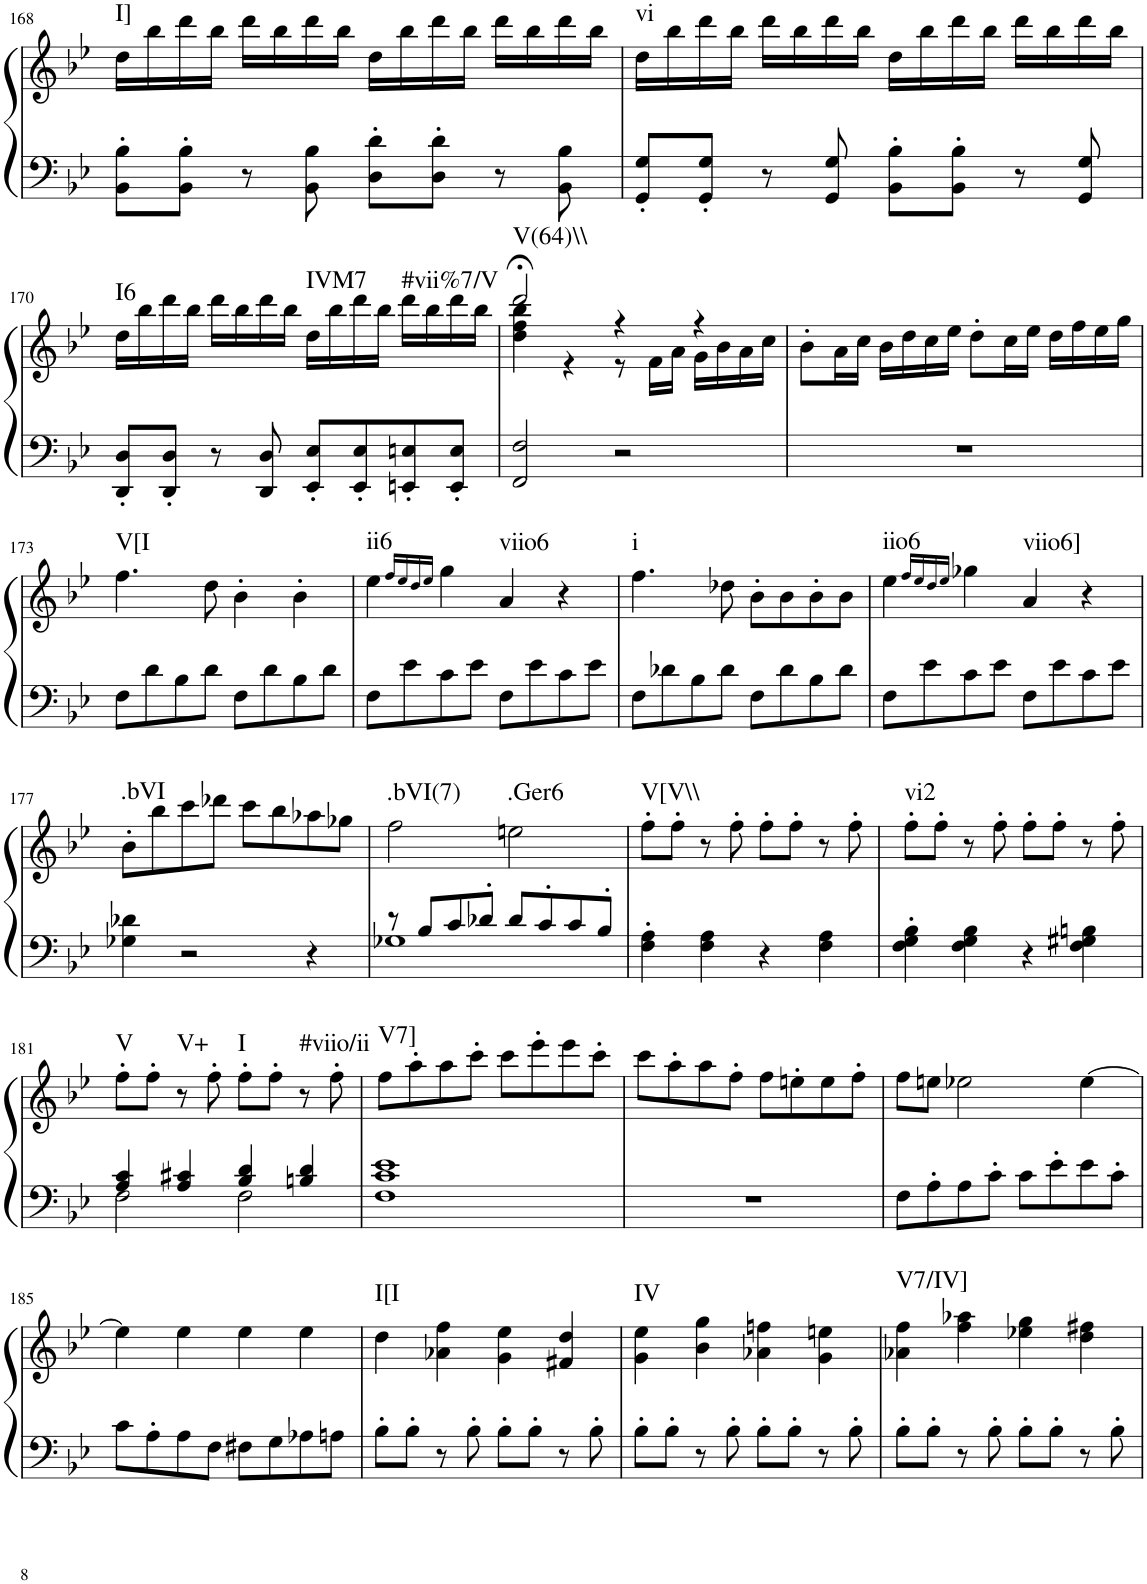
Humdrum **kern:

**kern	**kern	**harte
*part1	*part1	*part1
*staff2	*staff1	*
*I"Piano, Piano right	*	*
*I'Pno.	*	*
!!LO:PB:g=z
*clefF4	*clefG2	*
*k[b-e-]	*k[b-e-]	*
*M2/2	*M2/2	*
*met(c|)	*met(c|)	*
=168	=168	=168
!	!	!LO:H:kt=I]
8BB-\' 8B-\'L	16dd\LL	N
.	16bb-\	.
8BB-\' 8B-\'J	16ddd\	.
.	16bb-\JJ	.
8r	16ddd\LL	.
.	16bb-\	.
8BB-\ 8B-\	16ddd\	.
.	16bb-\JJ	.
8D\' 8d\'L	16dd\LL	.
.	16bb-\	.
8D\' 8d\'J	16ddd\	.
.	16bb-\JJ	.
8r	16ddd\LL	.
.	16bb-\	.
8BB-\ 8B-\	16ddd\	.
.	16bb-\JJ	.
=169	=169	=169
!	!	!LO:H:kt=vi
8GG/' 8G/'L	16dd\LL	N
.	16bb-\	.
8GG/' 8G/'J	16ddd\	.
.	16bb-\JJ	.
8r	16ddd\LL	.
.	16bb-\	.
8GG/ 8G/	16ddd\	.
.	16bb-\JJ	.
8BB-\' 8B-\'L	16dd\LL	.
.	16bb-\	.
8BB-\' 8B-\'J	16ddd\	.
.	16bb-\JJ	.
8r	16ddd\LL	.
.	16bb-\	.
8GG/ 8G/	16ddd\	.
.	16bb-\JJ	.
!!LO:LB:g=z
=170	=170	=170
!	!	!LO:H:kt=I6
8DD/' 8D/'L	16dd\LL	N
.	16bb-\	.
8DD/' 8D/'J	16ddd\	.
.	16bb-\JJ	.
8r	16ddd\LL	.
.	16bb-\	.
8DD/ 8D/	16ddd\	.
.	16bb-\JJ	.
!	!	!LO:H:kt=IVM7
8EE-/' 8E-/'L	16dd\LL	N
.	16bb-\	.
8EE-/' 8E-/'	16ddd\	.
.	16bb-\JJ	.
!	!	!LO:H:kt=#vii%7/V
8EEn/' 8En/'	16ddd\LL	N
.	16bb-\	.
8EE/' 8E/'J	16ddd\	.
.	16bb-\JJ	.
=171	=171	=171
*	*^	*
!	!	!	!LO:H:kt=V(64)\\
2FF/ 2F/	2ddd;</	4dd\ 4ff\ 4bb-\	N
.	.	4r	.
2r	4r	8r	.
.	.	16f\LL	.
.	.	16a\JJ	.
.	4r	16g\LL	.
.	.	16b-\	.
.	.	16a\	.
.	.	16cc\JJ	.
*	*v	*v	*
=172	=172	=172
1r	8b-'\L	.
.	16a\L	.
.	16cc\JJ	.
.	16b-\LL	.
.	16dd\	.
.	16cc\	.
.	16ee-\JJ	.
.	8dd'\L	.
.	16cc\L	.
.	16ee-\JJ	.
.	16dd\LL	.
.	16ff\	.
.	16ee-\	.
.	16gg\JJ	.
!!LO:LB:g=z
=173	=173	=173
!	!	!LO:H:kt=V[I
8F\L	4.ff\	N
8d\	.	.
8B-\	.	.
8d\J	8dd\	.
8F\L	4b-'\	.
8d\	.	.
8B-\	4b-'\	.
8d\J	.	.
=174	=174	=174
!	!	!LO:H:kt=ii6
8F\L	4ee-\	N
8e-\	.	.
.	16qff/LL	.
.	16qee-/	.
.	16qdd/	.
.	16qee-/JJ	.
8c\	4gg\	.
8e-\J	.	.
!	!	!LO:H:kt=viio6
8F\L	4a/	N
8e-\	.	.
8c\	4r	.
8e-\J	.	.
=175	=175	=175
!	!	!LO:H:kt=i
8F\L	4.ff\	N
8d-X\	.	.
8B-\	.	.
8d-\J	8dd-X\	.
8F\L	8b-'\L	.
8d-\	8b-\	.
8B-\	8b-'\	.
8d-\J	8b-\J	.
=176	=176	=176
!	!	!LO:H:kt=iio6
8F\L	4ee-\	N
8e-\	.	.
.	16qff/LL	.
.	16qee-/	.
.	16qdd/	.
.	16qee-/JJ	.
8c\	4gg-X\	.
8e-\J	.	.
!	!	!LO:H:kt=viio6]
8F\L	4a/	N
8e-\	.	.
8c\	4r	.
8e-\J	.	.
!!LO:LB:g=z
=177	=177	=177
!	!	!LO:H:kt=.bVI
4G-X\ 4d-X\	8b-'\L	N
.	8bb-\	.
2r	8ccc\	.
.	8ddd-X\J	.
.	8ccc\L	.
.	8bb-\	.
4r	8aa-X\	.
.	8gg-X\J	.
=178	=178	=178
*^	*	*
!	!	!	!LO:H:kt=.bVI(7)
8r	1G-X	2ff\	N
8B-/L	.	.	.
8c/	.	.	.
8d-X'/J	.	.	.
!	!	!	!LO:H:kt=.Ger6
8d-/L	.	2een\	N
8c'/	.	.	.
8c/	.	.	.
8B-'/J	.	.	.
*v	*v	*	*
=179	=179	=179
!	!	!LO:H:kt=V[V\\
4F\' 4A\'	8ff'\L	N
.	8ff'\J	.
4F\ 4A\	8r	.
.	8ff'\	.
4r	8ff'\L	.
.	8ff'\J	.
4F\ 4A\	8r	.
.	8ff'\	.
=180	=180	=180
!	!	!LO:H:kt=vi2
4F\' 4G\' 4B-\'	8ff'\L	N
.	8ff'\J	.
4F\ 4G\ 4B-\	8r	.
.	8ff'\	.
4r	8ff'\L	.
.	8ff'\J	.
4F\ 4G#X\ 4Bn\	8r	.
.	8ff'\	.
!!LO:LB:g=z
=181	=181	=181
*^	*	*
!	!	!	!LO:H:kt=V
4A/ 4c/	2F\	8ff'\L	N
.	.	8ff'\J	.
!	!	!	!LO:H:kt=V+
4A/ 4c#X/	.	8r	N
.	.	8ff'\	.
!	!	!	!LO:H:kt=I
4B-/ 4d/	2F\	8ff'\L	N
.	.	8ff'\J	.
!	!	!	!LO:H:kt=#viio/ii
4Bn/ 4d/	.	8r	N
.	.	8ff'\	.
*v	*v	*	*
=182	=182	=182
!	!	!LO:H:kt=V7]
1F 1c 1e-	8ff\L	N
.	8aa'\	.
.	8aa\	.
.	8ccc'\J	.
.	8ccc\L	.
.	8eee-'\	.
.	8eee-\	.
.	8ccc'\J	.
=183	=183	=183
1r	8ccc\L	.
.	8aa'\	.
.	8aa\	.
.	8ff'\J	.
.	8ff\L	.
.	8een'\	.
.	8ee\	.
.	8ff'\J	.
=184	=184	=184
8F\L	8ff\L	.
8A'\	8een\J	.
8A\	2ee-X\	.
8c'\J	.	.
8c\L	.	.
8e-'\	.	.
8e-\	[4ee-\	.
8c'\J	.	.
!!LO:LB:g=z
=185	=185	=185
8c\L	4ee-\]	.
8A'\	.	.
8A\	4ee-\	.
8F\J	.	.
8F#X\L	4ee-\	.
8G\	.	.
8A-X\	4ee-\	.
8An\J	.	.
=186	=186	=186
!	!	!LO:H:kt=I[I
8B-'\L	4dd\	N
8B-'\J	.	.
8r	4a-X\ 4ff\	.
8B-'\	.	.
8B-'\L	4g\ 4ee-\	.
8B-'\J	.	.
8r	4f#X/ 4dd/	.
8B-'\	.	.
=187	=187	=187
!	!	!LO:H:kt=IV
8B-'\L	4g\ 4ee-\	N
8B-'\J	.	.
8r	4b-\ 4gg\	.
8B-'\	.	.
8B-'\L	4a-X\ 4ffn\	.
8B-'\J	.	.
8r	4g\ 4een\	.
8B-'\	.	.
=188	=188	=188
!	!	!LO:H:kt=V7/IV]
8B-'\L	4a-X\ 4ff\	N
8B-'\J	.	.
8r	4ff\ 4aa-X\	.
8B-'\	.	.
8B-'\L	4ee-X\ 4gg\	.
8B-'\J	.	.
8r	4dd\ 4ff#X\	.
8B-'\	.	.
=	=	=
*-	*-	*-
